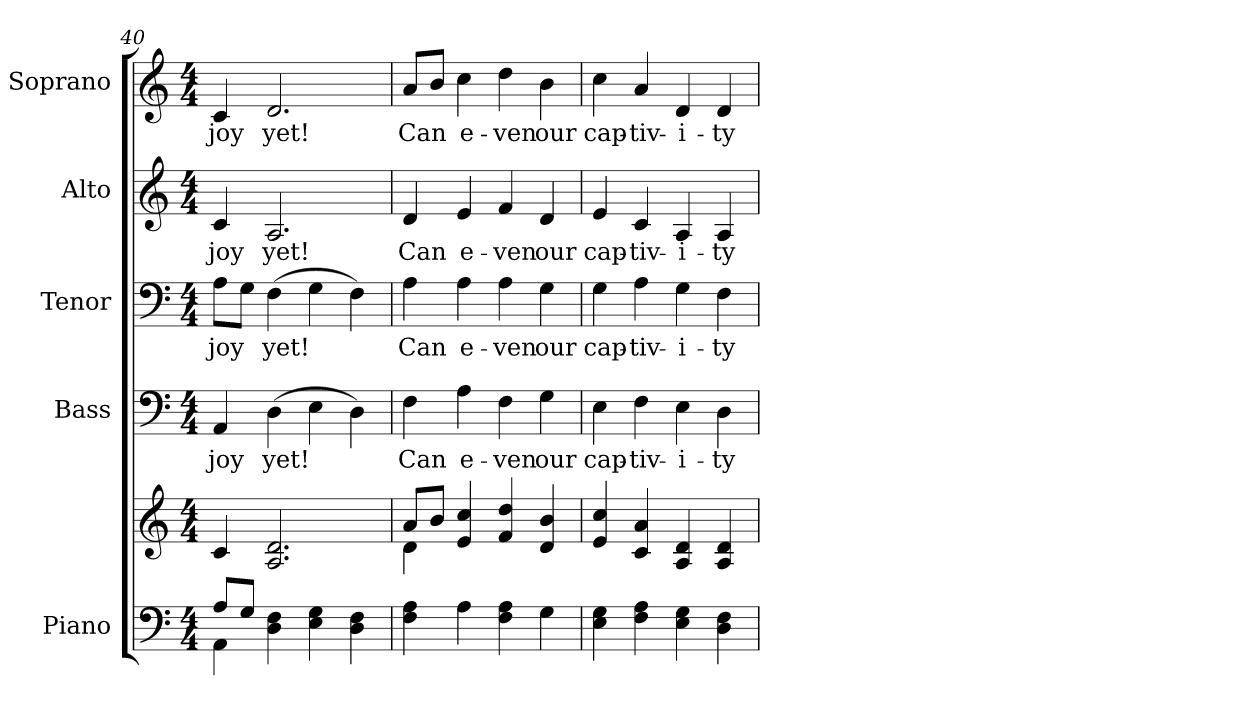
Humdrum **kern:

**kern	**kern	**kern	**text	**kern	**text	**kern	**text	**kern	**text
*part5	*part5	*part4	*part4	*part3	*part3	*part2	*part2	*part1	*part1
*staff6	*staff5	*staff4	*staff4	*staff3	*staff3	*staff2	*staff2	*staff1	*staff1
*I"Piano	*	*I"Bass	*	*I"Tenor	*	*I"Alto	*	*I"Soprano	*
*I'Pno.	*	*I'B.	*	*I'T.	*	*I'A.	*	*I'S.	*
*clefF4	*clefG2	*clefF4	*	*clefF4	*	*clefG2	*	*clefG2	*
*k[]	*k[]	*k[]	*	*k[]	*	*k[]	*	*k[]	*
*C:	*C:	*C:	*	*C:	*	*C:	*	*C:	*
*M4/4	*M4/4	*M4/4	*	*M4/4	*	*M4/4	*	*M4/4	*
=40	=40	=40	=40	=40	=40	=40	=40	=40	=40
*^	*	*	*	*	*	*	*	*	*
!	!	!	!	!LO:LY:b:color=#000000	!	!	!	!	!	!
!	!	!	!	!	!	!LO:LY:b:color=#000000	!	!	!	!
!	!	!	!	!	!	!	!	!LO:LY:b:color=#000000	!	!
!	!	!	!	!	!	!	!	!	!	!LO:LY:b:color=#000000
8Ai/L	4AAi\	4ci/	4AAi/	joy	8Ai\L	joy	4ci/	joy	4ci/	joy
8Gi/J	.	.	.	.	8Gi\J	.	.	.	.	.
!	!	!	!	!LO:LY:b:color=#000000	!	!	!	!	!	!
!	!	!	!	!	!	!LO:LY:b:color=#000000	!	!	!	!
!	!	!	!	!	!	!	!	!LO:LY:b:color=#000000	!	!
!	!	!	!	!	!	!	!	!	!	!LO:LY:b:color=#000000
4Di\ 4Fi	4ryy	2.Ai/ 2.di	(4Di\	yet!	(4Fi\	yet!	2.Ai/	yet!	2.di/	yet!
4Ei\ 4Gi	2ryy	.	4Ei\	.	4Gi\	.	.	.	.	.
4Di\ 4Fi	.	.	4Di\)	.	4Fi\)	.	.	.	.	.
*v	*v	*	*	*	*	*	*	*	*	*
!!LO:PB:g=z
=41	=41	=41	=41	=41	=41	=41	=41	=41	=41
*	*^	*	*	*	*	*	*	*	*
!	!	!	!	!LO:LY:b:color=#000000	!	!	!	!	!	!
!	!	!	!	!	!	!LO:LY:b:color=#000000	!	!	!	!
!	!	!	!	!	!	!	!	!LO:LY:b:color=#000000	!	!
!	!	!	!	!	!	!	!	!	!	!LO:LY:b:color=#000000
4Fi\ 4Ai	8ai/L	4di\	4Fi\	Can	4Ai\	Can	4di/	Can	8ai/L	Can
.	8bi/J	.	.	.	.	.	.	.	8bi/J	.
!	!	!	!	!LO:LY:b:color=#000000	!	!	!	!	!	!
!	!	!	!	!	!	!LO:LY:b:color=#000000	!	!	!	!
!	!	!	!	!	!	!	!	!LO:LY:b:color=#000000	!	!
!	!	!	!	!	!	!	!	!	!	!LO:LY:b:color=#000000
4Ai\	4ei/ 4cci	4ryy	4Ai\	e-	4Ai\	e-	4ei/	e-	4cci\	e-
!	!	!	!	!LO:LY:b:color=#000000	!	!	!	!	!	!
!	!	!	!	!	!	!LO:LY:b:color=#000000	!	!	!	!
!	!	!	!	!	!	!	!	!LO:LY:b:color=#000000	!	!
!	!	!	!	!	!	!	!	!	!	!LO:LY:b:color=#000000
4Fi\ 4Ai	4fi/ 4ddi	2ryy	4Fi\	-ven	4Ai\	-ven	4fi/	-ven	4ddi\	-ven
!	!	!	!	!LO:LY:b:color=#000000	!	!	!	!	!	!
!	!	!	!	!	!	!LO:LY:b:color=#000000	!	!	!	!
!	!	!	!	!	!	!	!	!LO:LY:b:color=#000000	!	!
!	!	!	!	!	!	!	!	!	!	!LO:LY:b:color=#000000
4Gi\	4di/ 4bi	.	4Gi\	our	4Gi\	our	4di/	our	4bi\	our
*	*v	*v	*	*	*	*	*	*	*	*
=42	=42	=42	=42	=42	=42	=42	=42	=42	=42
!	!	!	!LO:LY:b:color=#000000	!	!	!	!	!	!
!	!	!	!	!	!LO:LY:b:color=#000000	!	!	!	!
!	!	!	!	!	!	!	!LO:LY:b:color=#000000	!	!
!	!	!	!	!	!	!	!	!	!LO:LY:b:color=#000000
4Ei\ 4Gi	4ei/ 4cci	4Ei\	cap-	4Gi\	cap-	4ei/	cap-	4cci\	cap-
!	!	!	!LO:LY:b:color=#000000	!	!	!	!	!	!
!	!	!	!	!	!LO:LY:b:color=#000000	!	!	!	!
!	!	!	!	!	!	!	!LO:LY:b:color=#000000	!	!
!	!	!	!	!	!	!	!	!	!LO:LY:b:color=#000000
4Fi\ 4Ai	4ci/ 4ai	4Fi\	-tiv-	4Ai\	-tiv-	4ci/	-tiv-	4ai/	-tiv-
!	!	!	!LO:LY:b:color=#000000	!	!	!	!	!	!
!	!	!	!	!	!LO:LY:b:color=#000000	!	!	!	!
!	!	!	!	!	!	!	!LO:LY:b:color=#000000	!	!
!	!	!	!	!	!	!	!	!	!LO:LY:b:color=#000000
4Ei\ 4Gi	4Ai/ 4di	4Ei\	-i-	4Gi\	-i-	4Ai/	-i-	4di/	-i-
!	!	!	!LO:LY:b:color=#000000	!	!	!	!	!	!
!	!	!	!	!	!LO:LY:b:color=#000000	!	!	!	!
!	!	!	!	!	!	!	!LO:LY:b:color=#000000	!	!
!	!	!	!	!	!	!	!	!	!LO:LY:b:color=#000000
4Di\ 4Fi	4Ai/ 4di	4Di\	-ty	4Fi\	-ty	4Ai/	-ty	4di/	-ty
=	=	=	=	=	=	=	=	=	=
*-	*-	*-	*-	*-	*-	*-	*-	*-	*-
